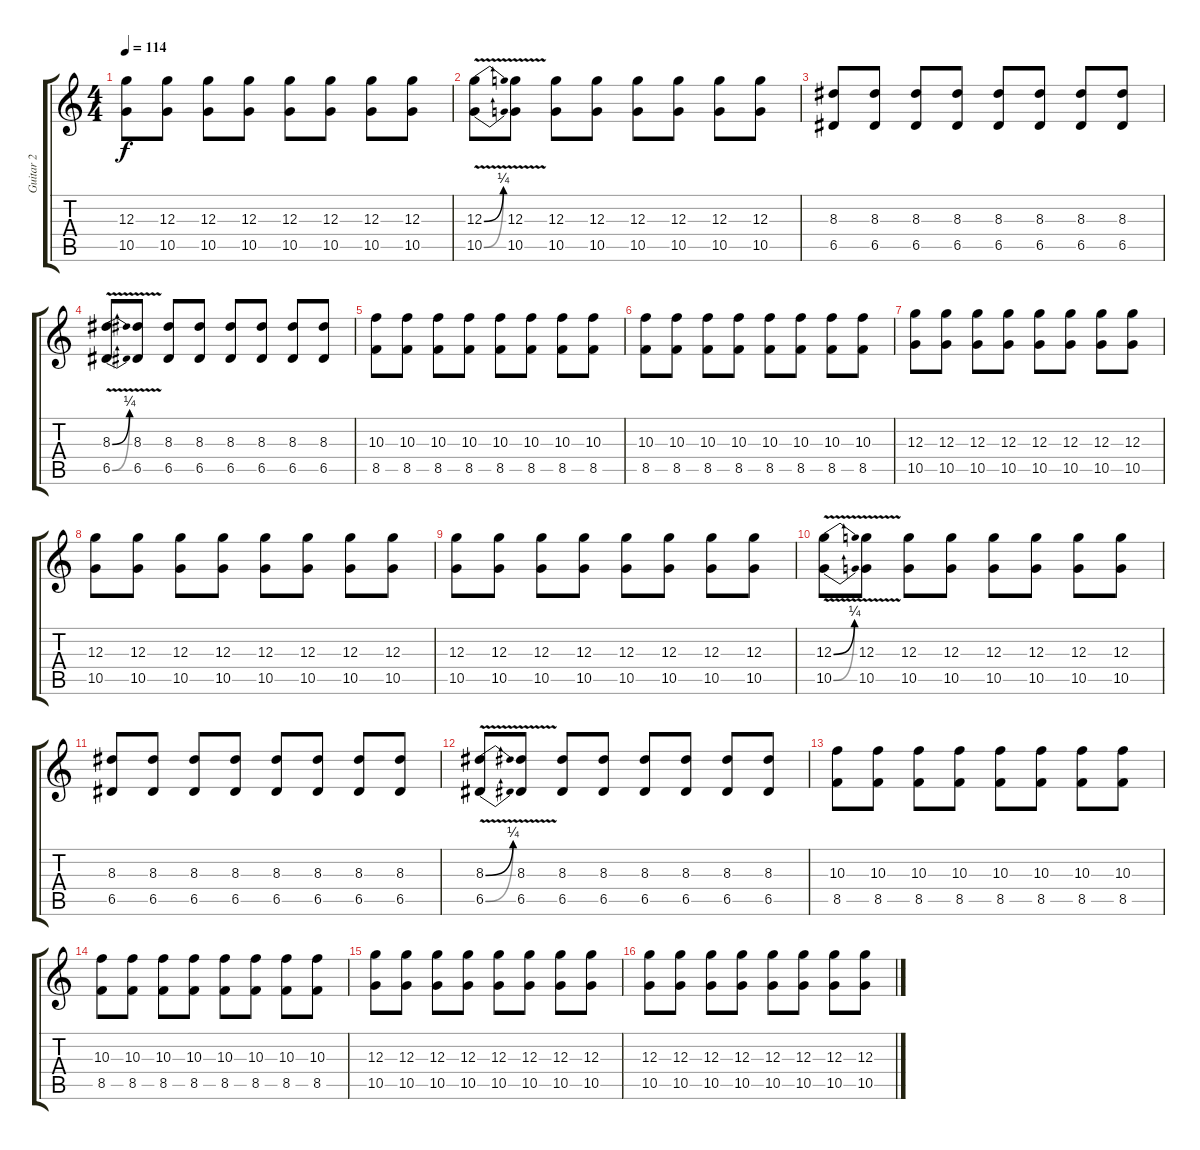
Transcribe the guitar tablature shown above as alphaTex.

\track ("Guitar 2" "Guitar 2") {instrument overdrivenguitar}
\staff {score tabs}
\tuning (E4 B3 G3 D3 A2 E2) {hide}
\ts (4 4)
\tempo 114
\clef g2
\ks c
(12.3 10.5).8{dy f} (12.3 10.5).8 (12.3 10.5).8 (12.3 10.5).8 (12.3 10.5).8 (12.3 10.5).8 (12.3 10.5).8 (12.3 10.5).8 |
(12.3{be (bend 0 0 60 1) v} 10.5{be (bend 0 0 60 1) v}).8 (12.3{v} 10.5{v}).8 (12.3 10.5).8 (12.3 10.5).8 (12.3 10.5).8 (12.3 10.5).8 (12.3 10.5).8 (12.3 10.5).8 |
(8.3 6.5).8 (8.3 6.5).8 (8.3 6.5).8 (8.3 6.5).8 (8.3 6.5).8 (8.3 6.5).8 (8.3 6.5).8 (8.3 6.5).8 |
(8.3{be (bend 0 0 60 1) v} 6.5{be (bend 0 0 60 1) v}).8 (8.3{v} 6.5{v}).8 (8.3 6.5).8 (8.3 6.5).8 (8.3 6.5).8 (8.3 6.5).8 (8.3 6.5).8 (8.3 6.5).8 |
(10.3 8.5).8 (10.3 8.5).8 (10.3 8.5).8 (10.3 8.5).8 (10.3 8.5).8 (10.3 8.5).8 (10.3 8.5).8 (10.3 8.5).8 |
(10.3 8.5).8 (10.3 8.5).8 (10.3 8.5).8 (10.3 8.5).8 (10.3 8.5).8 (10.3 8.5).8 (10.3 8.5).8 (10.3 8.5).8 |
(12.3 10.5).8 (12.3 10.5).8 (12.3 10.5).8 (12.3 10.5).8 (12.3 10.5).8 (12.3 10.5).8 (12.3 10.5).8 (12.3 10.5).8 |
(12.3 10.5).8 (12.3 10.5).8 (12.3 10.5).8 (12.3 10.5).8 (12.3 10.5).8 (12.3 10.5).8 (12.3 10.5).8 (12.3 10.5).8 |
(12.3 10.5).8 (12.3 10.5).8 (12.3 10.5).8 (12.3 10.5).8 (12.3 10.5).8 (12.3 10.5).8 (12.3 10.5).8 (12.3 10.5).8 |
(12.3{be (bend 0 0 60 1) v} 10.5{be (bend 0 0 60 1) v}).8 (12.3{v} 10.5{v}).8 (12.3 10.5).8 (12.3 10.5).8 (12.3 10.5).8 (12.3 10.5).8 (12.3 10.5).8 (12.3 10.5).8 |
(8.3 6.5).8 (8.3 6.5).8 (8.3 6.5).8 (8.3 6.5).8 (8.3 6.5).8 (8.3 6.5).8 (8.3 6.5).8 (8.3 6.5).8 |
(8.3{be (bend 0 0 60 1) v} 6.5{be (bend 0 0 60 1) v}).8 (8.3{v} 6.5{v}).8 (8.3 6.5).8 (8.3 6.5).8 (8.3 6.5).8 (8.3 6.5).8 (8.3 6.5).8 (8.3 6.5).8 |
(10.3 8.5).8 (10.3 8.5).8 (10.3 8.5).8 (10.3 8.5).8 (10.3 8.5).8 (10.3 8.5).8 (10.3 8.5).8 (10.3 8.5).8 |
(10.3 8.5).8 (10.3 8.5).8 (10.3 8.5).8 (10.3 8.5).8 (10.3 8.5).8 (10.3 8.5).8 (10.3 8.5).8 (10.3 8.5).8 |
(12.3 10.5).8 (12.3 10.5).8 (12.3 10.5).8 (12.3 10.5).8 (12.3 10.5).8 (12.3 10.5).8 (12.3 10.5).8 (12.3 10.5).8 |
(12.3 10.5).8 (12.3 10.5).8 (12.3 10.5).8 (12.3 10.5).8 (12.3 10.5).8 (12.3 10.5).8 (12.3 10.5).8 (12.3 10.5).8
